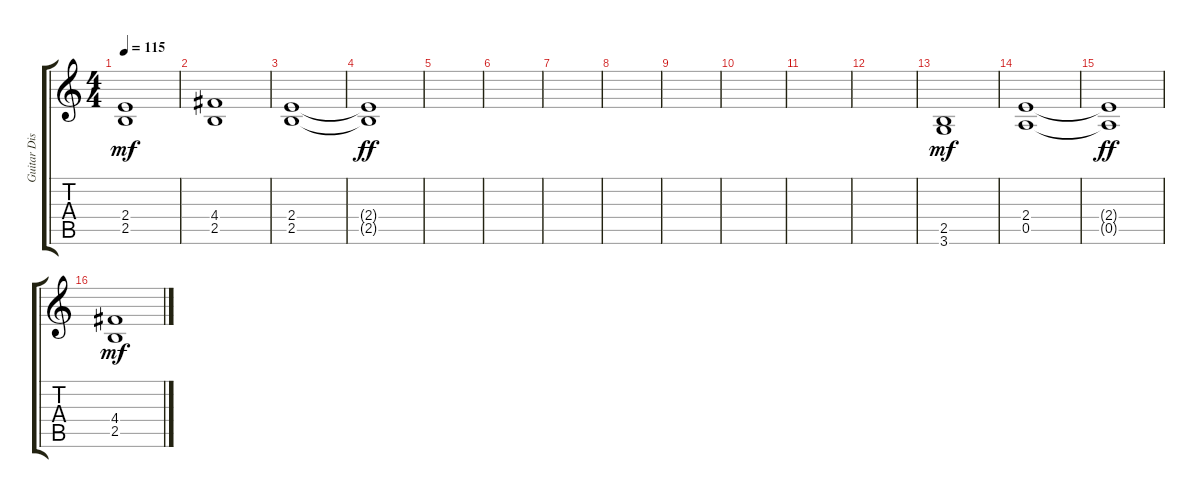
\track ("Guitar Dist" "Guitar Dis") {instrument overdrivenguitar}
\staff {score tabs}
\tuning (E4 B3 G3 D3 A2 E2) {hide}
\ts (4 4)
\tempo 115
\clef g2
\ks c
(2.4 2.5).1{dy mf} |
(4.4 2.5).1 |
(2.4 2.5).1 |
(2.4{t} 2.5{t}).1{dy ff} |
|
|
|
|
|
|
|
|
(2.5 3.6).1{dy mf} |
(2.4 0.5).1 |
(2.4{t} 0.5{t}).1{dy ff} |
(4.4 2.5).1{dy mf}
